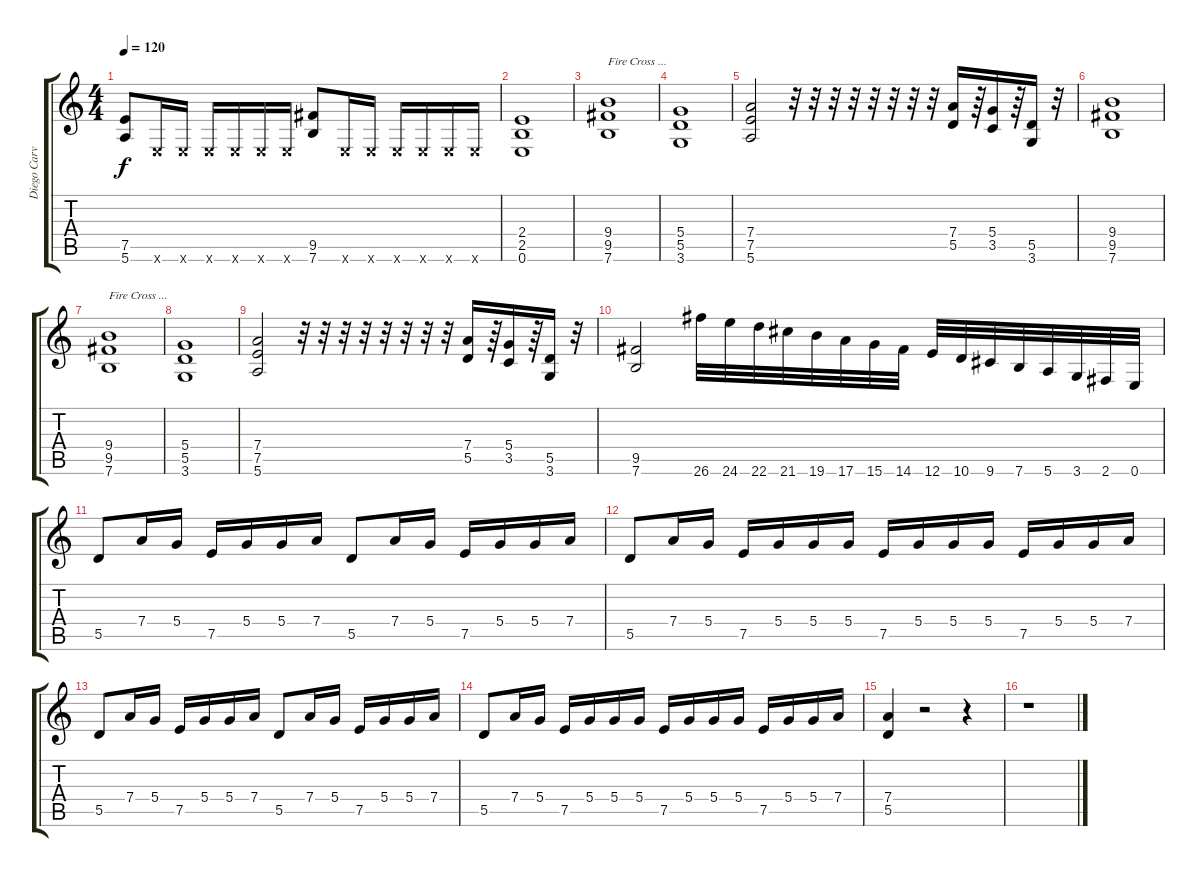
\track ("Diego Carvalho (Guitar)" "Diego Carv") {instrument distortionguitar}
\staff {score tabs}
\tuning (E4 B3 G3 D3 A2 E2) {hide}
\ts (4 4)
\tempo 120
\clef g2
\ks c
(7.5 5.6).8{dy f} 0.6{x}.16 0.6{x}.16 0.6{x}.16 0.6{x}.16 0.6{x}.16 0.6{x}.16 (9.5 7.6).8 0.6{x}.16 0.6{x}.16 0.6{x}.16 0.6{x}.16 0.6{x}.16 0.6{x}.16 |
(2.4 2.5 0.6).1 |
(9.4 9.5 7.6).1{txt "Fire Cross ..."} |
(5.4 5.5 3.6).1 |
(7.4 7.5 5.6).2 r.32 r.32 r.32 r.32 r.32 r.32 r.32 r.32 (7.4 5.5).16 r.64 (5.4 3.5).16 r.64 (5.5 3.6).16 r.32 |
(9.4 9.5 7.6).1 |
(9.4 9.5 7.6).1{txt "Fire Cross ..."} |
(5.4 5.5 3.6).1 |
(7.4 7.5 5.6).2 r.32 r.32 r.32 r.32 r.32 r.32 r.32 r.32 (7.4 5.5).16 r.64 (5.4 3.5).16 r.64 (5.5 3.6).16 r.32 |
(9.5 7.6).2 26.6.32 24.6.32 22.6.32 21.6.32 19.6.32 17.6.32 15.6.32 14.6.32 12.6.32 10.6.32 9.6.32 7.6.32 5.6.32 3.6.32 2.6.32 0.6.32 |
5.5.8 7.4.16 5.4.16 7.5.16 5.4.16 5.4.16 7.4.16 5.5.8 7.4.16 5.4.16 7.5.16 5.4.16 5.4.16 7.4.16 |
5.5.8 7.4.16 5.4.16 7.5.16 5.4.16 5.4.16 5.4.16 7.5.16 5.4.16 5.4.16 5.4.16 7.5.16 5.4.16 5.4.16 7.4.16 |
5.5.8 7.4.16 5.4.16 7.5.16 5.4.16 5.4.16 7.4.16 5.5.8 7.4.16 5.4.16 7.5.16 5.4.16 5.4.16 7.4.16 |
5.5.8 7.4.16 5.4.16 7.5.16 5.4.16 5.4.16 5.4.16 7.5.16 5.4.16 5.4.16 5.4.16 7.5.16 5.4.16 5.4.16 7.4.16 |
(7.4 5.5).4 r.2 r.4 |
r.1
